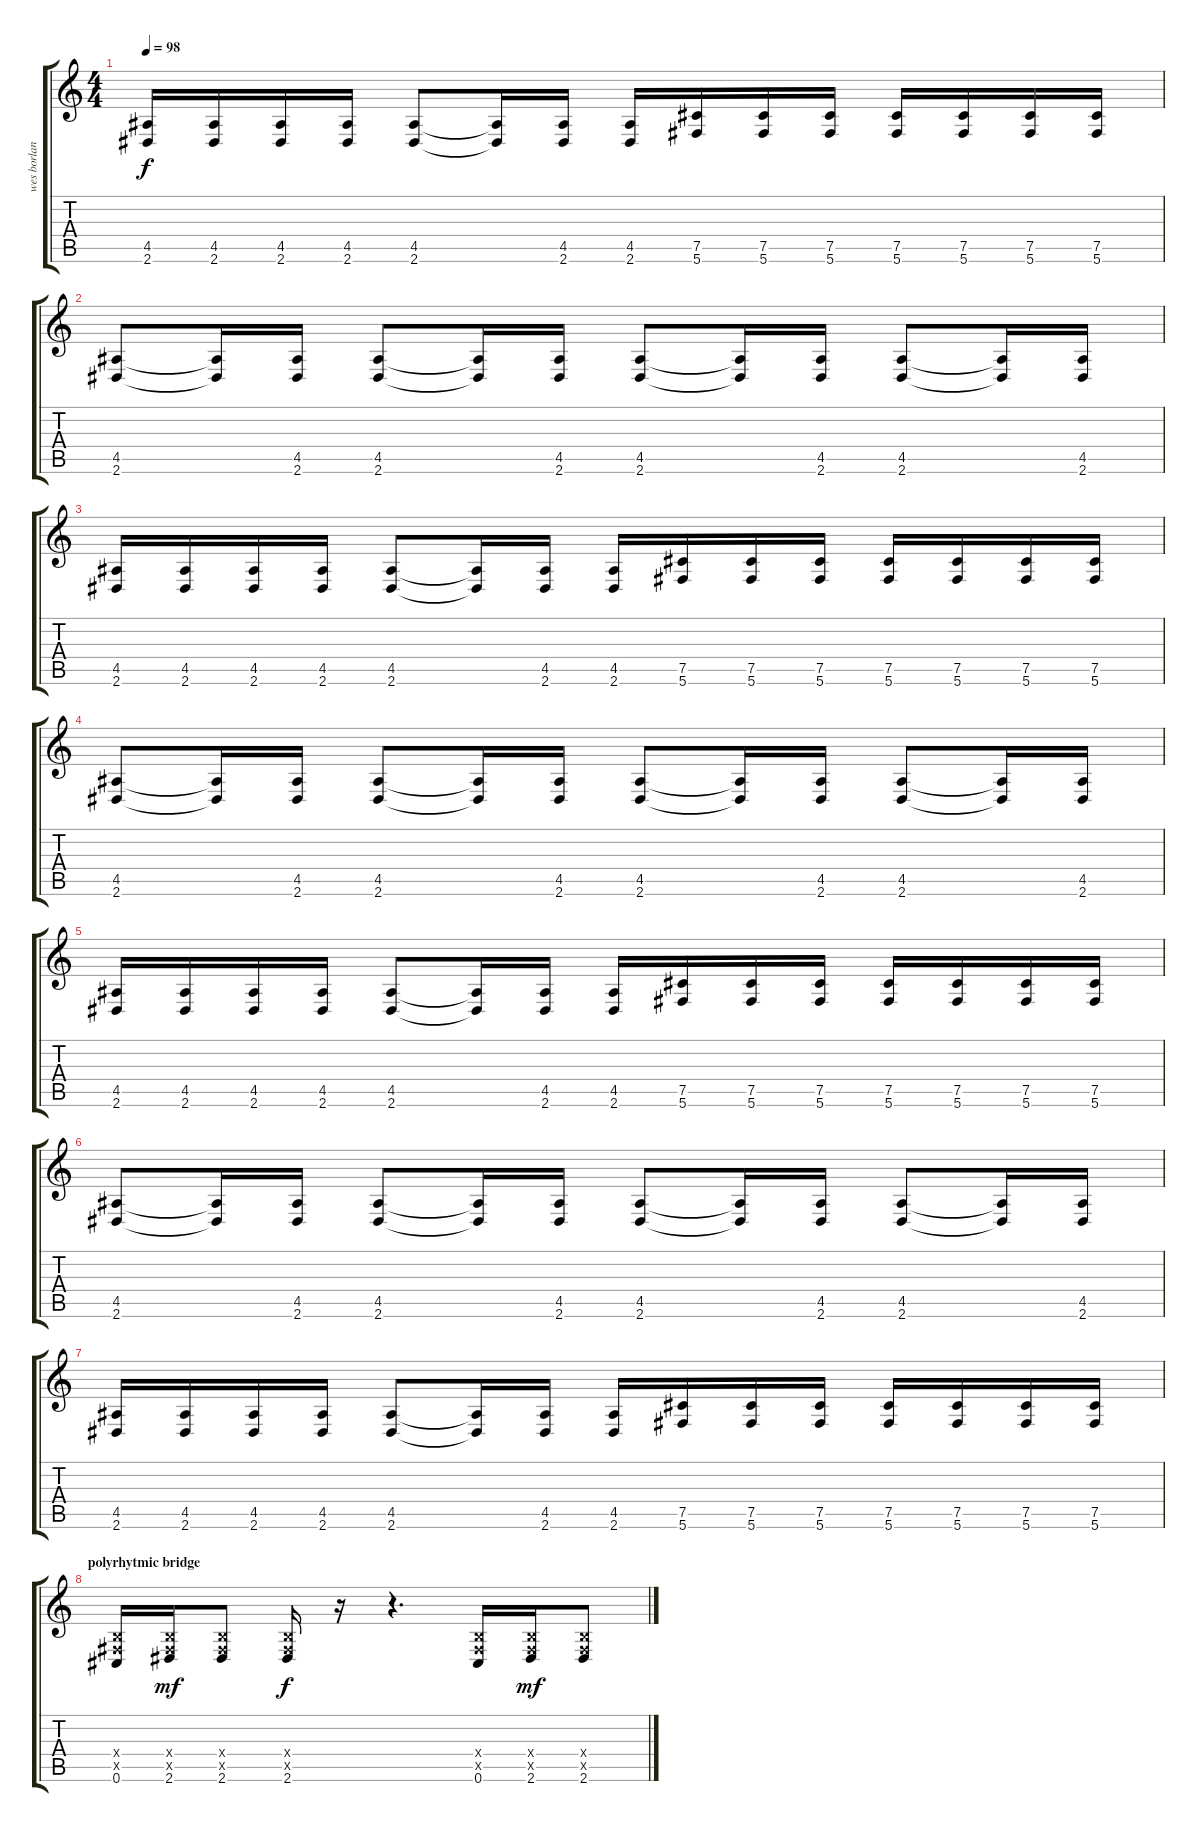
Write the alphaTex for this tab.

\track ("wes borland" "wes borlan") {instrument distortionguitar}
\staff {score tabs}
\tuning (Db4 Ab3 E3 B2 Gb2 Db2) {hide}
\ts (4 4)
\tempo 98
\clef g2
\ks c
(4.5 2.6).16{dy f} (4.5 2.6).16 (4.5 2.6).16 (4.5 2.6).16 (4.5 2.6).8 (4.5{t} 2.6{t}).16 (4.5 2.6).16 (4.5 2.6).16 (7.5 5.6).16 (7.5 5.6).16 (7.5 5.6).16 (7.5 5.6).16 (7.5 5.6).16 (7.5 5.6).16 (7.5 5.6).16 |
(4.5 2.6).8 (4.5{t} 2.6{t}).16 (4.5 2.6).16 (4.5 2.6).8 (4.5{t} 2.6{t}).16 (4.5 2.6).16 (4.5 2.6).8 (4.5{t} 2.6{t}).16 (4.5 2.6).16 (4.5 2.6).8 (4.5{t} 2.6{t}).16 (4.5 2.6).16 |
(4.5 2.6).16 (4.5 2.6).16 (4.5 2.6).16 (4.5 2.6).16 (4.5 2.6).8 (4.5{t} 2.6{t}).16 (4.5 2.6).16 (4.5 2.6).16 (7.5 5.6).16 (7.5 5.6).16 (7.5 5.6).16 (7.5 5.6).16 (7.5 5.6).16 (7.5 5.6).16 (7.5 5.6).16 |
(4.5 2.6).8 (4.5{t} 2.6{t}).16 (4.5 2.6).16 (4.5 2.6).8 (4.5{t} 2.6{t}).16 (4.5 2.6).16 (4.5 2.6).8 (4.5{t} 2.6{t}).16 (4.5 2.6).16 (4.5 2.6).8 (4.5{t} 2.6{t}).16 (4.5 2.6).16 |
(4.5 2.6).16 (4.5 2.6).16 (4.5 2.6).16 (4.5 2.6).16 (4.5 2.6).8 (4.5{t} 2.6{t}).16 (4.5 2.6).16 (4.5 2.6).16 (7.5 5.6).16 (7.5 5.6).16 (7.5 5.6).16 (7.5 5.6).16 (7.5 5.6).16 (7.5 5.6).16 (7.5 5.6).16 |
(4.5 2.6).8 (4.5{t} 2.6{t}).16 (4.5 2.6).16 (4.5 2.6).8 (4.5{t} 2.6{t}).16 (4.5 2.6).16 (4.5 2.6).8 (4.5{t} 2.6{t}).16 (4.5 2.6).16 (4.5 2.6).8 (4.5{t} 2.6{t}).16 (4.5 2.6).16 |
(4.5 2.6).16 (4.5 2.6).16 (4.5 2.6).16 (4.5 2.6).16 (4.5 2.6).8 (4.5{t} 2.6{t}).16 (4.5 2.6).16 (4.5 2.6).16 (7.5 5.6).16 (7.5 5.6).16 (7.5 5.6).16 (7.5 5.6).16 (7.5 5.6).16 (7.5 5.6).16 (7.5 5.6).16 |
\section ("" "polyrhytmic bridge")
(0.4{x} 0.5{x} 0.6).16{volume 11 instrument distortionguitar} (0.4{x} 0.5{x} 2.6).16{dy mf} (0.4{x} 0.5{x} 2.6).8 (0.4{x} 0.5{x} 2.6).16{dy f} r.16 r.4{d} (0.4{x} 0.5{x} 0.6).16 (0.4{x} 0.5{x} 2.6).16{dy mf} (0.4{x} 0.5{x} 2.6).8
